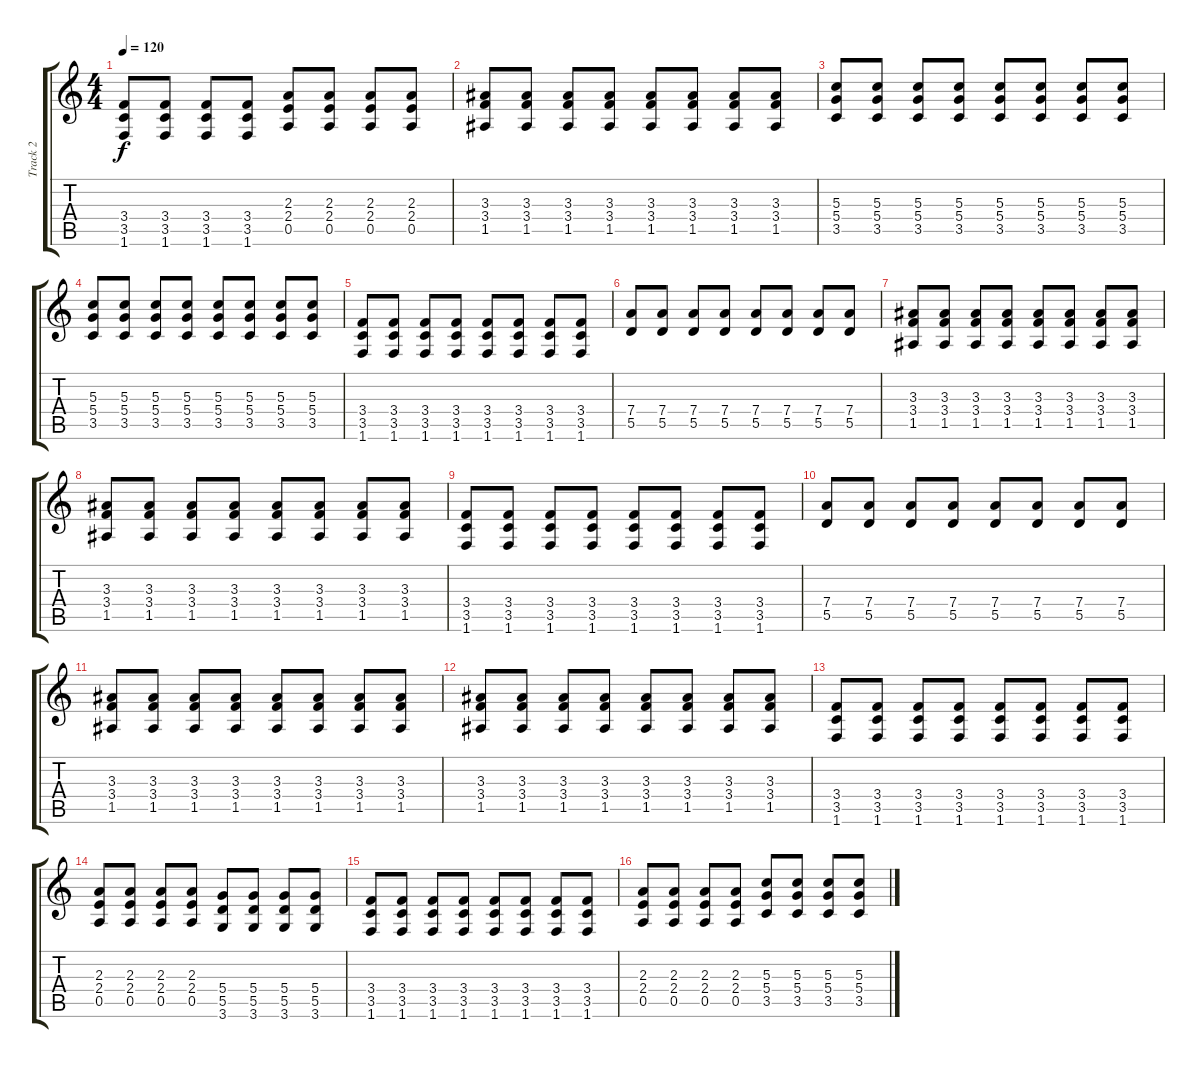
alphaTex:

\track ("Track 2" "Track 2") {instrument distortionguitar}
\staff {score tabs}
\tuning (E4 B3 G3 D3 A2 E2) {hide}
\ts (4 4)
\tempo 120
\clef g2
\ks c
(3.4 3.5 1.6).8{dy f} (3.4 3.5 1.6).8 (3.4 3.5 1.6).8 (3.4 3.5 1.6).8 (2.3 2.4 0.5).8 (2.3 2.4 0.5).8 (2.3 2.4 0.5).8 (2.3 2.4 0.5).8 |
(3.3 3.4 1.5).8 (3.3 3.4 1.5).8 (3.3 3.4 1.5).8 (3.3 3.4 1.5).8 (3.3 3.4 1.5).8 (3.3 3.4 1.5).8 (3.3 3.4 1.5).8 (3.3 3.4 1.5).8 |
(5.3 5.4 3.5).8 (5.3 5.4 3.5).8 (5.3 5.4 3.5).8 (5.3 5.4 3.5).8 (5.3 5.4 3.5).8 (5.3 5.4 3.5).8 (5.3 5.4 3.5).8 (5.3 5.4 3.5).8 |
(5.3 5.4 3.5).8 (5.3 5.4 3.5).8 (5.3 5.4 3.5).8 (5.3 5.4 3.5).8 (5.3 5.4 3.5).8 (5.3 5.4 3.5).8 (5.3 5.4 3.5).8 (5.3 5.4 3.5).8 |
(3.4 3.5 1.6).8 (3.4 3.5 1.6).8 (3.4 3.5 1.6).8 (3.4 3.5 1.6).8 (3.4 3.5 1.6).8 (3.4 3.5 1.6).8 (3.4 3.5 1.6).8 (3.4 3.5 1.6).8 |
(7.4 5.5).8 (7.4 5.5).8 (7.4 5.5).8 (7.4 5.5).8 (7.4 5.5).8 (7.4 5.5).8 (7.4 5.5).8 (7.4 5.5).8 |
(3.3 3.4 1.5).8 (3.3 3.4 1.5).8 (3.3 3.4 1.5).8 (3.3 3.4 1.5).8 (3.3 3.4 1.5).8 (3.3 3.4 1.5).8 (3.3 3.4 1.5).8 (3.3 3.4 1.5).8 |
(3.3 3.4 1.5).8 (3.3 3.4 1.5).8 (3.3 3.4 1.5).8 (3.3 3.4 1.5).8 (3.3 3.4 1.5).8 (3.3 3.4 1.5).8 (3.3 3.4 1.5).8 (3.3 3.4 1.5).8 |
(3.4 3.5 1.6).8 (3.4 3.5 1.6).8 (3.4 3.5 1.6).8 (3.4 3.5 1.6).8 (3.4 3.5 1.6).8 (3.4 3.5 1.6).8 (3.4 3.5 1.6).8 (3.4 3.5 1.6).8 |
(7.4 5.5).8 (7.4 5.5).8 (7.4 5.5).8 (7.4 5.5).8 (7.4 5.5).8 (7.4 5.5).8 (7.4 5.5).8 (7.4 5.5).8 |
(3.3 3.4 1.5).8 (3.3 3.4 1.5).8 (3.3 3.4 1.5).8 (3.3 3.4 1.5).8 (3.3 3.4 1.5).8 (3.3 3.4 1.5).8 (3.3 3.4 1.5).8 (3.3 3.4 1.5).8 |
(3.3 3.4 1.5).8 (3.3 3.4 1.5).8 (3.3 3.4 1.5).8 (3.3 3.4 1.5).8 (3.3 3.4 1.5).8 (3.3 3.4 1.5).8 (3.3 3.4 1.5).8 (3.3 3.4 1.5).8 |
(3.4 3.5 1.6).8 (3.4 3.5 1.6).8 (3.4 3.5 1.6).8 (3.4 3.5 1.6).8 (3.4 3.5 1.6).8 (3.4 3.5 1.6).8 (3.4 3.5 1.6).8 (3.4 3.5 1.6).8 |
(2.3 2.4 0.5).8 (2.3 2.4 0.5).8 (2.3 2.4 0.5).8 (2.3 2.4 0.5).8 (5.4 5.5 3.6).8 (5.4 5.5 3.6).8 (5.4 5.5 3.6).8 (5.4 5.5 3.6).8 |
(3.4 3.5 1.6).8 (3.4 3.5 1.6).8 (3.4 3.5 1.6).8 (3.4 3.5 1.6).8 (3.4 3.5 1.6).8 (3.4 3.5 1.6).8 (3.4 3.5 1.6).8 (3.4 3.5 1.6).8 |
(2.3 2.4 0.5).8 (2.3 2.4 0.5).8 (2.3 2.4 0.5).8 (2.3 2.4 0.5).8 (5.3 5.4 3.5).8 (5.3 5.4 3.5).8 (5.3 5.4 3.5).8 (5.3 5.4 3.5).8
